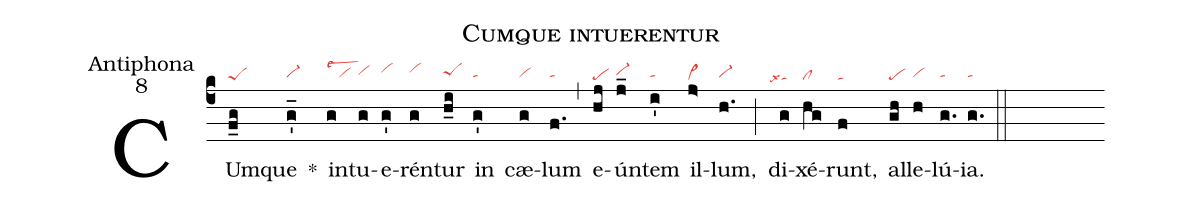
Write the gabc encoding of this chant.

name: Cumque intuerentur;
office-part: Antiphona;
mode: 8;
nabc-lines: 1;
%%
(c4)
CUm(f_g|peS)que(g'_|vi-hg) *()
in(g|vihglsew2)tu(g|vihh)e(g'|vihi)rén(g|vihi)tur(h_i|peShh) in(g'|tahg) cæ(g|vihg)lum(f.|tahg) (,)
e(hj|pe)ún(j_|vi-hh)tem(i'|tahg) il(j>|vi>)lum,(h.|vi-hg) (;)
di(g|```talsx4)xé(hg|cl)runt,(f|ta) al(gh|pe)le(h|vihg)lú(g.|tahg)ia.(g.|tahg) (::)
